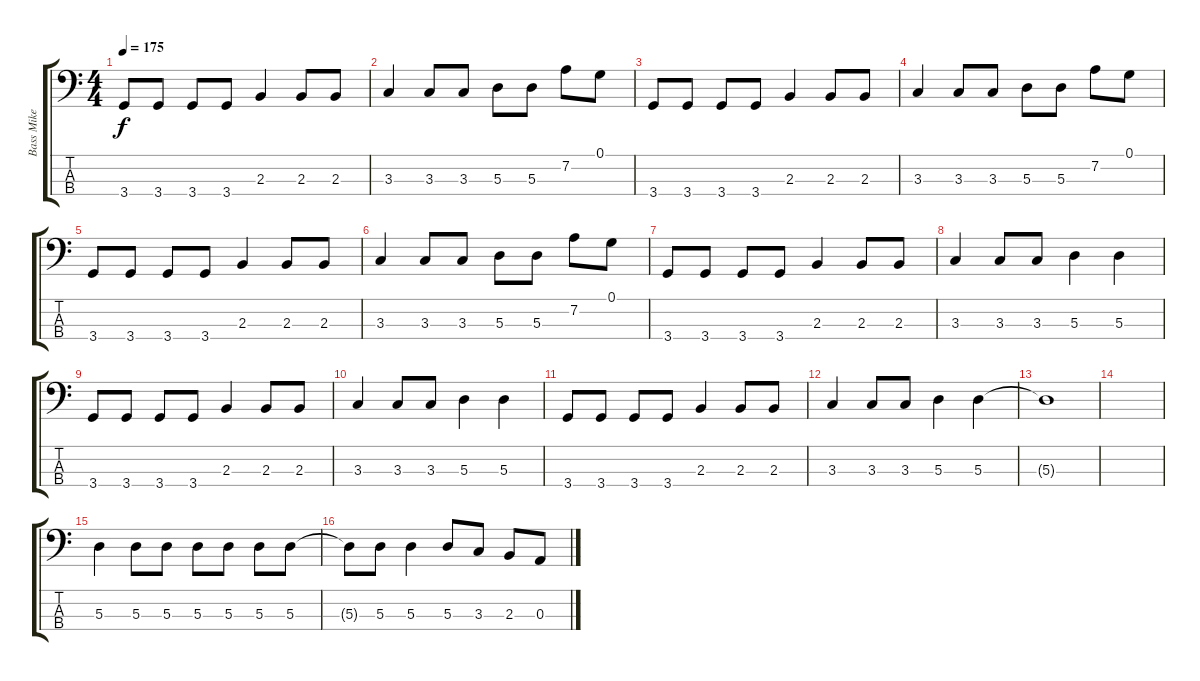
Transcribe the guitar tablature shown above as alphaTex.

\track ("Bass Mike Dirnt" "Bass Mike ") {instrument electricbasspick}
\staff {score tabs}
\tuning (G2 D2 A1 E1) {hide}
\ts (4 4)
\tempo 175
\clef f4
\ks c
3.4.8{dy f} 3.4.8 3.4.8 3.4.8 2.3.4 2.3.8 2.3.8 |
3.3.4 3.3.8 3.3.8 5.3.8 5.3.8 7.2.8 0.1.8 |
3.4.8 3.4.8 3.4.8 3.4.8 2.3.4 2.3.8 2.3.8 |
3.3.4 3.3.8 3.3.8 5.3.8 5.3.8 7.2.8 0.1.8 |
3.4.8 3.4.8 3.4.8 3.4.8 2.3.4 2.3.8 2.3.8 |
3.3.4 3.3.8 3.3.8 5.3.8 5.3.8 7.2.8 0.1.8 |
3.4.8 3.4.8 3.4.8 3.4.8 2.3.4 2.3.8 2.3.8 |
3.3.4 3.3.8 3.3.8 5.3.4 5.3.4 |
3.4.8 3.4.8 3.4.8 3.4.8 2.3.4 2.3.8 2.3.8 |
3.3.4 3.3.8 3.3.8 5.3.4 5.3.4 |
3.4.8 3.4.8 3.4.8 3.4.8 2.3.4 2.3.8 2.3.8 |
3.3.4 3.3.8 3.3.8 5.3.4 5.3.4 |
5.3{t}.1 |
|
5.3.4 5.3.8 5.3.8 5.3.8 5.3.8 5.3.8 5.3.8 |
5.3{t}.8 5.3.8 5.3.4 5.3.8 3.3.8 2.3.8 0.3.8
